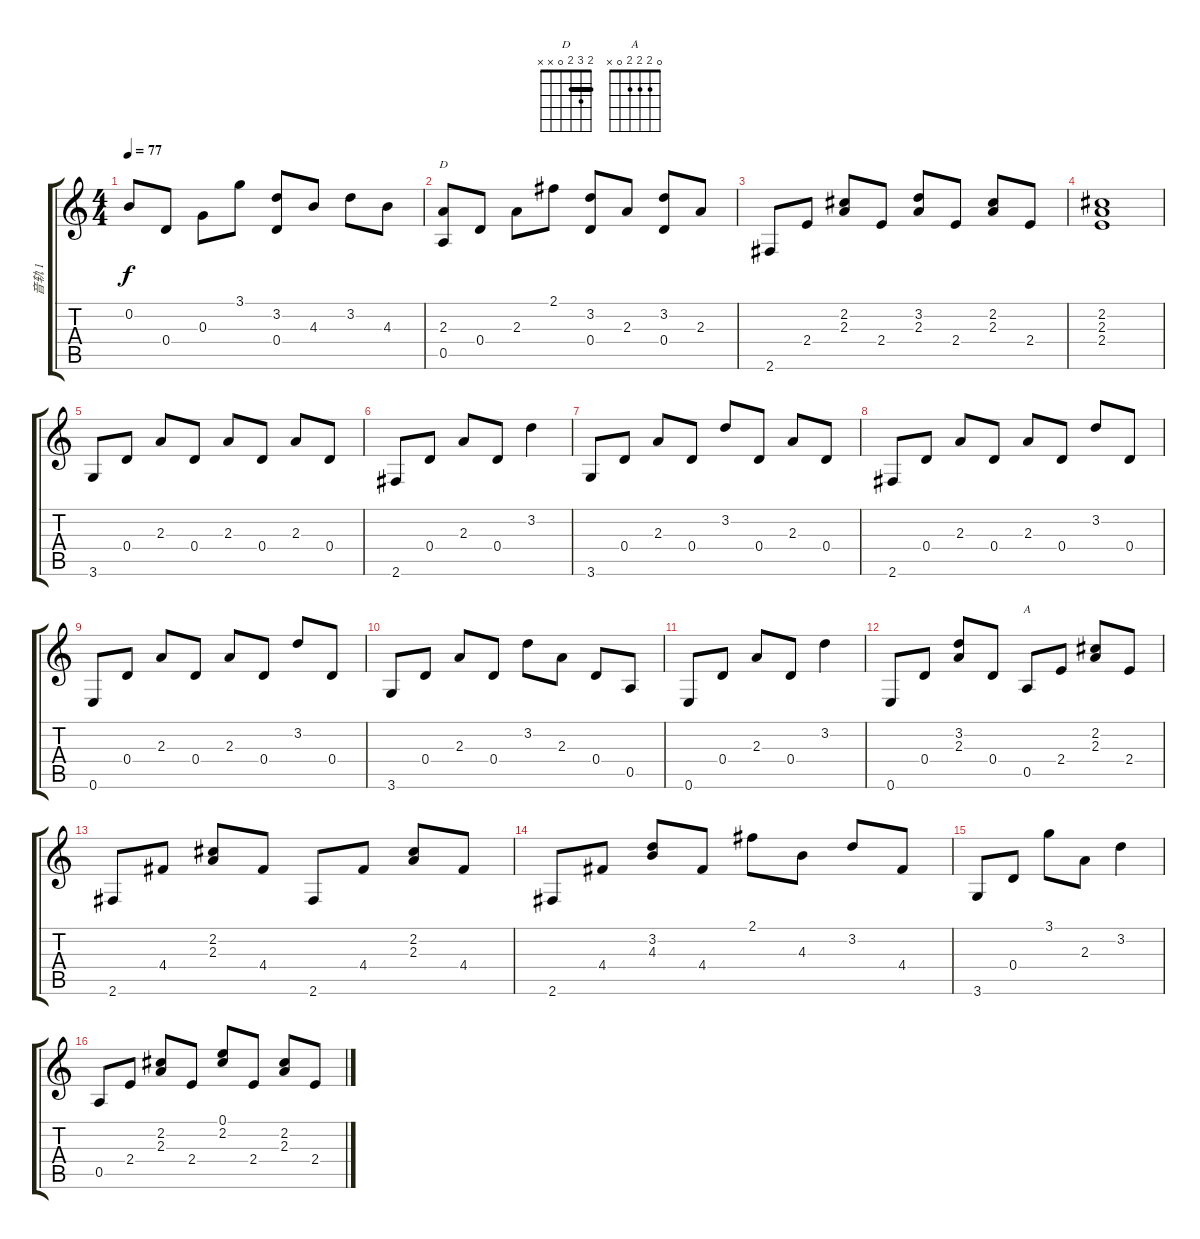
\track ("音轨 1" "音轨 1") {instrument acousticguitarsteel}
\staff {score tabs}
\tuning (E4 B3 G3 D3 A2 E2) {hide}
\chord ("D" 2 3 2 0 x x) {barre 2}
\chord ("A" 0 2 2 2 0 x)
\ts (4 4)
\tempo 77
\clef g2
\ks c
0.2.8{dy f} 0.4.8 0.3.8 3.1.8 (3.2 0.4).8 4.3.8 3.2.8 4.3.8 |
(2.3 0.5).8{ch "D"} 0.4.8 2.3.8 2.1.8 (3.2 0.4).8 2.3.8 (3.2 0.4).8 2.3.8 |
2.6.8 2.4.8 (2.2 2.3).8 2.4.8 (3.2 2.3).8 2.4.8 (2.2 2.3).8 2.4.8 |
(2.2 2.3 2.4).1 |
3.6.8 0.4.8 2.3.8 0.4.8 2.3.8 0.4.8 2.3.8 0.4.8 |
2.6.8 0.4.8 2.3.8 0.4.8 3.2.4 |
3.6.8 0.4.8 2.3.8 0.4.8 3.2.8 0.4.8 2.3.8 0.4.8 |
2.6.8 0.4.8 2.3.8 0.4.8 2.3.8 0.4.8 3.2.8 0.4.8 |
0.6.8 0.4.8 2.3.8 0.4.8 2.3.8 0.4.8 3.2.8 0.4.8 |
3.6.8 0.4.8 2.3.8 0.4.8 3.2.8 2.3.8 0.4.8 0.5.8 |
0.6.8 0.4.8 2.3.8 0.4.8 3.2.4 |
0.6.8 0.4.8 (3.2 2.3).8 0.4.8 0.5.8{ch "A"} 2.4.8 (2.2 2.3).8 2.4.8 |
2.6.8 4.4.8 (2.2 2.3).8 4.4.8 2.6.8 4.4.8 (2.2 2.3).8 4.4.8 |
2.6.8 4.4.8 (3.2 4.3).8 4.4.8 2.1.8 4.3.8 3.2.8 4.4.8 |
3.6.8 0.4.8 3.1.8 2.3.8 3.2.4 |
0.5.8 2.4.8 (2.2 2.3).8 2.4.8 (0.1 2.2).8 2.4.8 (2.2 2.3).8 2.4.8
